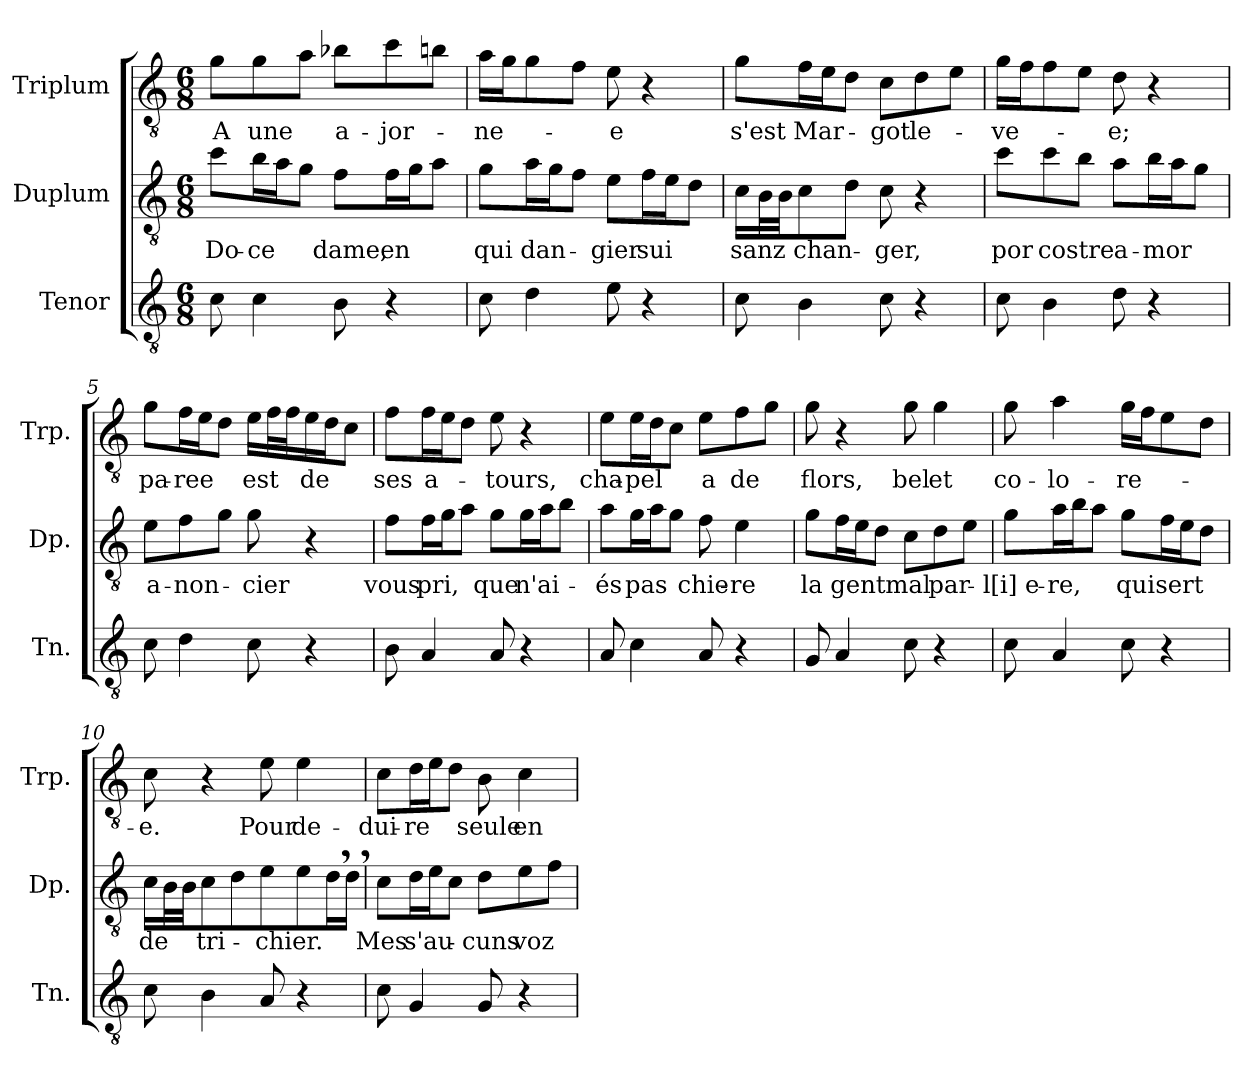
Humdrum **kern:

**kern	**kern	**text	**kern	**text
*part3	*part2	*part2	*part1	*part1
*staff3	*staff2	*staff2	*staff1	*staff1
*I"Tenor	*I"Duplum	*	*I"Triplum	*
*I'Tn.	*I'Dp.	*	*I'Trp.	*
*clefGv2	*clefGv2	*	*clefGv2	*
*k[]	*k[]	*	*k[]	*
*M6/8	*M6/8	*	*M6/8	*
=1	=1	=1	=1	=1
!	!	!LO:LY:b	!	!LO:LY:b
8c\	8cc\L	Do-	8g\L	A
!	!	!LO:LY:b	!	!LO:LY:b
4c\	16b\L	-ce	8g\	une
.	16a\J	.	.	.
.	8g\J	.	8a\J	.
!	!	!LO:LY:b	!	!LO:LY:b
8B\	8f\L	dame,	8b-i\L	a-
!	!	!LO:LY:b	!	!LO:LY:b
4r	16f\L	en	8cc\	-jor-
.	16g\J	.	.	.
.	8a\J	.	8bn\J	.
=2	=2	=2	=2	=2
!	!	!LO:LY:b	!	!LO:LY:b
8c\	8g\L	qui	16a\LL	-ne-
.	.	.	16g\J	.
!	!	!LO:LY:b	!	!
4d\	16a\L	dan-	8g\	.
.	16g\J	.	.	.
.	8f\J	.	8f\J	.
!	!	!LO:LY:b	!	!LO:LY:b
8e\	8e\L	-gier	8e\	-e
!	!	!LO:LY:b	!	!
4r	16f\L	sui	4r	.
.	16e\J	.	.	.
.	8d\J	.	.	.
=3	=3	=3	=3	=3
!	!	!LO:LY:b	!	!LO:LY:b
8c\	16c\LL	sanz	8g\L	s'est
*	*tremolo	*	*	*
.	32B\	.	.	.
.	32B\JJJ	.	.	.
*	*Xtremolo	*	*	*
!	!	!LO:LY:b	!	!LO:LY:b
4B\	8c\	chan-	16f\L	Mar-
.	.	.	16e\J	.
.	8d\J	.	8d\J	.
!	!	!LO:LY:b	!	!LO:LY:b
8c\	8c\	-ger,	8c\L	-got
!	!	!	!	!LO:LY:b
4r	4r	.	8d\	le-
.	.	.	8e\J	.
=4	=4	=4	=4	=4
!	!	!LO:LY:b	!	!LO:LY:b
8c\	8cc\L	por	16g\LL	-ve-
.	.	.	16f\J	.
!	!	!LO:LY:b	!	!
4B\	8cc\	costre	8f\	.
.	8b\J	.	8e\J	.
!	!	!LO:LY:b	!	!LO:LY:b
8d\	8a\L	a-	8d\	-e;
!	!	!LO:LY:b	!	!
4r	16b\L	-mor	4r	.
.	16a\J	.	.	.
.	8g\J	.	.	.
!!LO:LB:g=z
=5	=5	=5	=5	=5
!	!	!LO:LY:b	!	!LO:LY:b
8c\	8e\L	a-	8g\L	pa-
!	!	!LO:LY:b	!	!LO:LY:b
4d\	8f\	-non-	16f\L	-ree
.	.	.	16e\J	.
.	8g\J	.	8d\J	.
!	!	!LO:LY:b	!	!LO:LY:b
8c\	8g\	-cier	16e\LL	est
*	*	*	*tremolo	*
.	.	.	32f\	.
.	.	.	32f\	.
*	*	*	*Xtremolo	*
!	!	!	!	!LO:LY:b
4r	4r	.	16e\	de
.	.	.	16d\J	.
.	.	.	8c\J	.
=6	=6	=6	=6	=6
!	!	!LO:LY:b	!	!LO:LY:b
8B\	8f\L	vous	8f\L	ses
!	!	!LO:LY:b	!	!LO:LY:b
4A/	16f\L	pri,	16f\L	a-
.	16g\J	.	16e\J	.
.	8a\J	.	8d\J	.
!	!	!LO:LY:b	!	!LO:LY:b
8A/	8g\L	que	8e\	-tours,
!	!	!LO:LY:b	!	!
4r	16g\L	n'ai-	4r	.
.	16a\J	.	.	.
.	8b\J	.	.	.
=7	=7	=7	=7	=7
!	!	!LO:LY:b	!	!LO:LY:b
8A/	8a\L	-és	8e\L	cha-
!	!	!LO:LY:b	!	!LO:LY:b
4c\	16g\L	pas	16e\L	-pel
.	16a\J	.	16d\J	.
.	8g\J	.	8c\J	.
!	!	!LO:LY:b	!	!LO:LY:b
8A/	8f\	chie-	8e\L	a
!	!	!LO:LY:b	!	!LO:LY:b
4r	4e\	-re	8f\	de
.	.	.	8g\J	.
=8	=8	=8	=8	=8
!	!	!LO:LY:b	!	!LO:LY:b
8G/	8g\L	la	8g\	flors,
!	!	!LO:LY:b	!	!
4A/	16f\L	gent	4r	.
.	16e\J	.	.	.
.	8d\J	.	.	.
!	!	!LO:LY:b	!	!LO:LY:b
8c\	8c\L	mal	8g\	bel
!	!	!LO:LY:b	!	!LO:LY:b
4r	8d\	par-	4g\	et
.	8e\J	.	.	.
!!LO:LB:g=z
=9	=9	=9	=9	=9
!	!	!LO:LY:b	!	!LO:LY:b
8c\	8g\L	-l[i]e-	8g\	co-
!	!	!LO:LY:b	!	!LO:LY:b
4A/	16a\L	-re,	4a\	-lo-
.	16b\J	.	.	.
.	8a\J	.	.	.
!	!	!LO:LY:b	!	!LO:LY:b
8c\	8g\L	qui	16g\LL	-re-
.	.	.	16f\J	.
!	!	!LO:LY:b	!	!
4r	16f\L	sert	8e\	.
.	16e\J	.	.	.
.	8d\J	.	8d\J	.
=10	=10	=10	=10	=10
!	!	!LO:LY:b	!	!LO:LY:b
8c\	16c\LL	de	8c\	-e.
*	*tremolo	*	*	*
.	32B\	.	.	.
.	32B\JJJ	.	.	.
*	*Xtremolo	*	*	*
!	!	!LO:LY:b	!	!
4B\	8c\	tri-	4r	.
.	8d\J	.	.	.
!	!	!LO:LY:b	!	!LO:LY:b
8A/	8e\L	-chier.	8e\	Pour
!	!	!	!	!LO:LY:b
4r	8e\	.	4e\	de-
*	*tremolo	*	*	*
.	16d,\	.	.	.
.	16d,\JJ	.	.	.
*	*Xtremolo	*	*	*
=11	=11	=11	=11	=11
!	!	!LO:LY:b	!	!LO:LY:b
8c\	8c\L	Mes	8c\L	-dui-
!	!	!LO:LY:b	!	!LO:LY:b
4G/	16d\L	s'au-	16d\L	-re
.	16e\J	.	16e\J	.
.	8c\J	.	8d\J	.
!	!	!LO:LY:b	!	!LO:LY:b
8G/	8d\L	-cuns	8B\	seule
!	!	!LO:LY:b	!	!LO:LY:b
4r	8e\	voz	4c\	en
.	8f\J	.	.	.
=	=	=	=	=
*-	*-	*-	*-	*-
